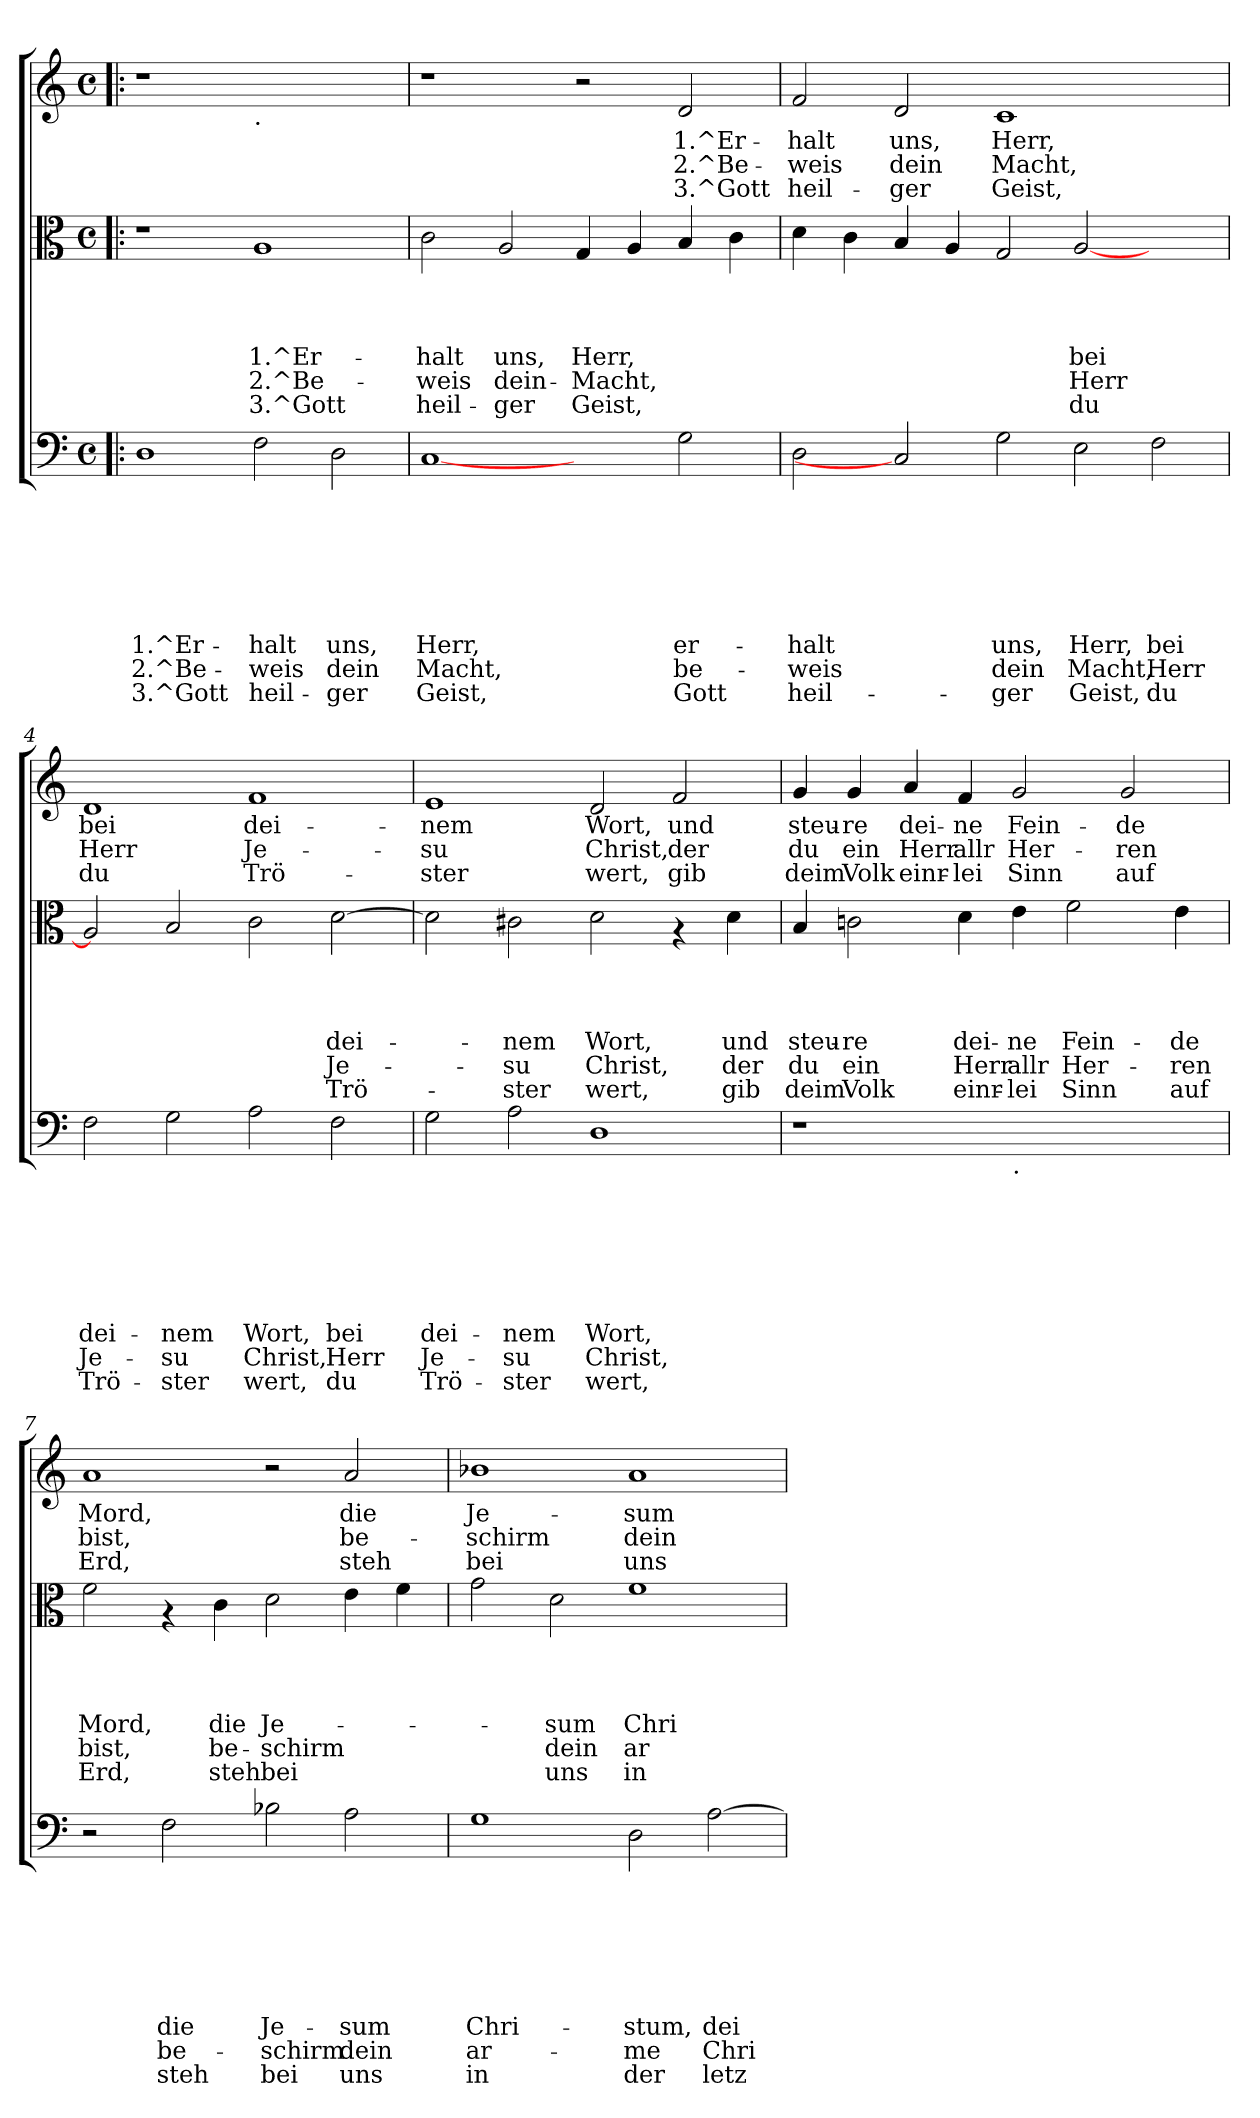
**kern	**text	**text	**text	**text	**text	**text	**text	**text	**text	**kern	**text	**text	**text	**text	**text	**text	**kern	**text	**text	**text
*part3	*part3	*part3	*part3	*part3	*part3	*part3	*part3	*part3	*part3	*part2	*part2	*part2	*part2	*part2	*part2	*part2	*part1	*part1	*part1	*part1
*staff3	*staff3	*staff3	*staff3	*staff3	*staff3	*staff3	*staff3	*staff3	*staff3	*staff2	*staff2	*staff2	*staff2	*staff2	*staff2	*staff2	*staff1	*staff1	*staff1	*staff1
*clefF4	*	*	*	*	*	*	*	*	*	*clefC3	*	*	*	*	*	*	*clefG2	*	*	*
*k[]	*	*	*	*	*	*	*	*	*	*k[]	*	*	*	*	*	*	*k[]	*	*	*
*C:	*	*	*	*	*	*	*	*	*	*C:	*	*	*	*	*	*	*C:	*	*	*
*M4/4	*	*	*	*	*	*	*	*	*	*M4/4	*	*	*	*	*	*	*M4/4	*	*	*
*met(c)	*	*	*	*	*	*	*	*	*	*met(c)	*	*	*	*	*	*	*met(c)	*	*	*
=1!|:	=1!|:	=1!|:	=1!|:	=1!|:	=1!|:	=1!|:	=1!|:	=1!|:	=1!|:	=1!|:	=1!|:	=1!|:	=1!|:	=1!|:	=1!|:	=1!|:	=1!|:	=1!|:	=1!|:	=1!|:
!	!	!	!	!	!	!	!LO:LY:b:rj	!LO:LY:b:rj	!LO:LY:b:rj	!	!	!	!	!	!	!	!	!	!	!
1D	.	.	.	.	.	.	1.^Er-	2.^Be-	3.^Gott	1r	.	.	.	.	.	.	1r	.	.	.
!	!	!	!	!	!	!	!	!	!	!	!	!	!	!	!	!	!LO:TX:b:t=.	!	!	!
!	!	!	!	!	!	!	!LO:LY:b:rj	!LO:LY:b:rj	!LO:LY:b:rj	!	!	!	!	!LO:LY:b:rj	!LO:LY:b:rj	!LO:LY:b:rj	!	!	!	!
2F\	.	.	.	.	.	.	-halt	-weis	heil-	1A	.	.	.	1.^Er-	2.^Be-	3.^Gott	1ryy	.	.	.
!	!	!	!	!	!	!	!LO:LY:b:rj	!LO:LY:b:rj	!LO:LY:b:rj	!	!	!	!	!	!	!	!	!	!	!
2D\	.	.	.	.	.	.	uns,	dein	-ger	.	.	.	.	.	.	.	.	.	.	.
=2	=2	=2	=2	=2	=2	=2	=2	=2	=2	=2	=2	=2	=2	=2	=2	=2	=2	=2	=2	=2
!	!	!	!	!	!	!	!LO:LY:b:rj	!LO:LY:b:rj	!LO:LY:b:rj	!	!	!	!	!LO:LY:b:rj	!LO:LY:b:rj	!LO:LY:b:rj	!	!	!	!
[1C	.	.	.	.	.	.	Herr,	Macht,	Geist,	2c\	.	.	.	-halt	-weis	heil-	1r	.	.	.
!	!	!	!	!	!	!	!	!	!	!	!	!	!	!LO:LY:b:rj	!LO:LY:b:rj	!LO:LY:b:rj	!	!	!	!
.	.	.	.	.	.	.	.	.	.	2A/	.	.	.	uns,	dein-	-ger	.	.	.	.
!	!	!	!	!	!	!	!	!	!	!	!	!	!	!LO:LY:b:rj	!LO:LY:b:rj	!LO:LY:b:rj	!	!	!	!
2ryy	.	.	.	.	.	.	.	.	.	4G/	.	.	.	Herr,	-Macht,	Geist,	2r	.	.	.
.	.	.	.	.	.	.	.	.	.	4A/	.	.	.	.	.	.	.	.	.	.
!	!	!	!	!	!	!	!LO:LY:b:rj	!LO:LY:b:rj	!LO:LY:b:rj	!	!	!	!	!	!	!	!	!LO:LY:b:rj	!LO:LY:b:rj	!LO:LY:b:rj
2G\	.	.	.	.	.	.	er-	be-	Gott	4B/	.	.	.	.	.	.	2d/	1.^Er-	2.^Be-	3.^Gott
.	.	.	.	.	.	.	.	.	.	4c\	.	.	.	.	.	.	.	.	.	.
=3	=3	=3	=3	=3	=3	=3	=3	=3	=3	=3	=3	=3	=3	=3	=3	=3	=3	=3	=3	=3
!	!	!	!	!	!	!	!LO:LY:b:rj	!LO:LY:b:rj	!LO:LY:b:rj	!	!	!	!	!	!	!	!	!LO:LY:b:rj	!LO:LY:b:rj	!LO:LY:b:rj
2D\	.	.	.	.	.	.	-halt	-weis	heil-	4d\	.	.	.	.	.	.	2f/	-halt	-weis	heil-
.	.	.	.	.	.	.	.	.	.	4c\	.	.	.	.	.	.	.	.	.	.
!	!	!	!	!	!	!	!	!	!	!	!	!	!	!	!	!	!	!LO:LY:b:rj	!LO:LY:b:rj	!LO:LY:b:rj
2C]	.	.	.	.	.	.	.	.	.	4B/	.	.	.	.	.	.	2d/	uns,	dein	-ger
.	.	.	.	.	.	.	.	.	.	4A/	.	.	.	.	.	.	.	.	.	.
!	!	!	!	!	!	!	!LO:LY:b:rj	!LO:LY:b:rj	!LO:LY:b:rj	!	!	!	!	!	!	!	!	!LO:LY:b:rj	!LO:LY:b:rj	!LO:LY:b:rj
2G\	.	.	.	.	.	.	uns,	dein	-ger	2G/	.	.	.	.	.	.	1c	Herr,	Macht,	Geist,
!	!	!	!	!	!	!	!LO:LY:b:rj	!LO:LY:b:rj	!LO:LY:b:rj	!	!	!	!	!LO:LY:b:rj	!LO:LY:b:rj	!LO:LY:b:rj	!	!	!	!
2E\	.	.	.	.	.	.	Herr,	Macht,	Geist,	[<2A/	.	.	.	bei	Herr	du	.	.	.	.
!	!	!	!	!	!	!	!LO:LY:b:rj	!LO:LY:b:rj	!LO:LY:b:rj	!	!	!	!	!	!	!	!	!	!	!
2F\	.	.	.	.	.	.	bei	Herr	du	2ryy	.	.	.	.	.	.	2ryy	.	.	.
=4	=4	=4	=4	=4	=4	=4	=4	=4	=4	=4	=4	=4	=4	=4	=4	=4	=4	=4	=4	=4
!	!	!	!	!	!	!	!LO:LY:b:rj	!LO:LY:b:rj	!LO:LY:b:rj	!	!	!	!	!	!	!	!	!LO:LY:b:rj	!LO:LY:b:rj	!LO:LY:b:rj
2F\	.	.	.	.	.	.	dei-	Je-	Trö-	2A/]	.	.	.	.	.	.	1d	bei	Herr	du
!	!	!	!	!	!	!	!LO:LY:b:rj	!LO:LY:b:rj	!LO:LY:b:rj	!	!	!	!	!	!	!	!	!	!	!
2G\	.	.	.	.	.	.	-nem	-su	-ster	2B/	.	.	.	.	.	.	.	.	.	.
!	!	!	!	!	!	!	!LO:LY:b:rj	!LO:LY:b:rj	!LO:LY:b:rj	!	!	!	!	!	!	!	!	!LO:LY:b:rj	!LO:LY:b:rj	!LO:LY:b:rj
2A\	.	.	.	.	.	.	Wort,	Christ,	wert,	2c\	.	.	.	.	.	.	1f	dei-	Je-	Trö-
!	!	!	!	!	!	!	!LO:LY:b:rj	!LO:LY:b:rj	!LO:LY:b:rj	!	!	!	!	!LO:LY:b:rj	!LO:LY:b:rj	!LO:LY:b:rj	!	!	!	!
2F\	.	.	.	.	.	.	bei	Herr	du	[<2d\	.	.	.	dei-	Je-	Trö-	.	.	.	.
!!LO:LB:g=z
=5	=5	=5	=5	=5	=5	=5	=5	=5	=5	=5	=5	=5	=5	=5	=5	=5	=5	=5	=5	=5
!	!	!	!	!	!	!	!LO:LY:b:rj	!LO:LY:b:rj	!LO:LY:b:rj	!	!	!	!	!	!	!	!	!LO:LY:b:rj	!LO:LY:b:rj	!LO:LY:b:rj
2G\	.	.	.	.	.	.	dei-	Je-	Trö-	2d\]	.	.	.	.	.	.	1e	-nem	-su	-ster
!	!	!	!	!	!	!	!LO:LY:b:rj	!LO:LY:b:rj	!LO:LY:b:rj	!	!	!	!	!LO:LY:b:rj	!LO:LY:b:rj	!LO:LY:b:rj	!	!	!	!
2A\	.	.	.	.	.	.	-nem	-su	-ster	2c#X\	.	.	.	-nem	-su	-ster	.	.	.	.
!	!	!	!	!	!	!	!LO:LY:b:rj	!LO:LY:b:rj	!LO:LY:b:rj	!	!	!	!	!LO:LY:b:rj	!LO:LY:b:rj	!LO:LY:b:rj	!	!LO:LY:b:rj	!LO:LY:b:rj	!LO:LY:b:rj
1D	.	.	.	.	.	.	Wort,	Christ,	wert,	2d\	.	.	.	Wort,	Christ,	wert,	2d/	Wort,	Christ,	wert,
!	!	!	!	!	!	!	!	!	!	!	!	!	!	!	!	!	!	!LO:LY:b:rj	!LO:LY:b:rj	!LO:LY:b:rj
.	.	.	.	.	.	.	.	.	.	4rG	.	.	.	.	.	.	2f/	und	der	gib
!	!	!	!	!	!	!	!	!	!	!	!	!	!	!LO:LY:b:rj	!LO:LY:b:rj	!LO:LY:b:rj	!	!	!	!
.	.	.	.	.	.	.	.	.	.	4d\	.	.	.	und	der	gib	.	.	.	.
=6	=6	=6	=6	=6	=6	=6	=6	=6	=6	=6	=6	=6	=6	=6	=6	=6	=6	=6	=6	=6
!	!	!	!	!	!	!	!	!	!	!	!	!	!	!LO:LY:b:rj	!LO:LY:b:rj	!LO:LY:b:rj	!	!LO:LY:b:rj	!LO:LY:b:rj	!LO:LY:b:rj
1r	.	.	.	.	.	.	.	.	.	4B/	.	.	.	steu-	du	deim	4g/	steu-	du	deim
!	!	!	!	!	!	!	!	!	!	!	!	!	!	!LO:LY:b:rj	!LO:LY:b:rj	!LO:LY:b:rj	!	!LO:LY:b:rj	!LO:LY:b:rj	!LO:LY:b:rj
.	.	.	.	.	.	.	.	.	.	2cni\	.	.	.	-re	ein	Volk	4g/	-re	ein	Volk
!	!	!	!	!	!	!	!	!	!	!	!	!	!	!	!	!	!	!LO:LY:b:rj	!LO:LY:b:rj	!LO:LY:b:rj
.	.	.	.	.	.	.	.	.	.	.	.	.	.	.	.	.	4a/	dei-	Herr	einr-
!	!	!	!	!	!	!	!	!	!	!	!	!	!	!LO:LY:b:rj	!LO:LY:b:rj	!LO:LY:b:rj	!	!LO:LY:b:rj	!LO:LY:b:rj	!LO:LY:b:rj
.	.	.	.	.	.	.	.	.	.	4d\	.	.	.	dei-	Herr	einr-	4f/	-ne	allr	-lei
!LO:TX:b:t=.	!	!	!	!	!	!	!	!	!	!	!	!	!	!	!	!	!	!	!	!
!	!	!	!	!	!	!	!	!	!	!	!	!	!	!LO:LY:b:rj	!LO:LY:b:rj	!LO:LY:b:rj	!	!LO:LY:b:rj	!LO:LY:b:rj	!LO:LY:b:rj
1ryy	.	.	.	.	.	.	.	.	.	4e\	.	.	.	-ne	allr	-lei	2g/	Fein-	Her-	Sinn
!	!	!	!	!	!	!	!	!	!	!	!	!	!	!LO:LY:b:rj	!LO:LY:b:rj	!LO:LY:b:rj	!	!	!	!
.	.	.	.	.	.	.	.	.	.	2f\	.	.	.	Fein-	Her-	Sinn	.	.	.	.
!	!	!	!	!	!	!	!	!	!	!	!	!	!	!	!	!	!	!LO:LY:b:rj	!LO:LY:b:rj	!LO:LY:b:rj
.	.	.	.	.	.	.	.	.	.	.	.	.	.	.	.	.	2g/	-de	-ren	auf
!	!	!	!	!	!	!	!	!	!	!	!	!	!	!LO:LY:b:rj	!LO:LY:b:rj	!LO:LY:b:rj	!	!	!	!
.	.	.	.	.	.	.	.	.	.	4e\	.	.	.	-de	-ren	auf	.	.	.	.
=7	=7	=7	=7	=7	=7	=7	=7	=7	=7	=7	=7	=7	=7	=7	=7	=7	=7	=7	=7	=7
!	!	!	!	!	!	!	!	!	!	!	!	!	!	!LO:LY:b:rj	!LO:LY:b:rj	!LO:LY:b:rj	!	!LO:LY:b:rj	!LO:LY:b:rj	!LO:LY:b:rj
2r	.	.	.	.	.	.	.	.	.	2f\	.	.	.	Mord,	bist,	Erd,	1a	Mord,	bist,	Erd,
!	!	!	!	!	!	!	!LO:LY:b:rj	!LO:LY:b:rj	!LO:LY:b:rj	!	!	!	!	!	!	!	!	!	!	!
2F\	.	.	.	.	.	.	die	be-	steh	4rG	.	.	.	.	.	.	.	.	.	.
!	!	!	!	!	!	!	!	!	!	!	!	!	!	!LO:LY:b:rj	!LO:LY:b:rj	!LO:LY:b:rj	!	!	!	!
.	.	.	.	.	.	.	.	.	.	4c\	.	.	.	die	be-	steh	.	.	.	.
!	!	!	!	!	!	!	!LO:LY:b:rj	!LO:LY:b:rj	!LO:LY:b:rj	!	!	!	!	!LO:LY:b:rj	!LO:LY:b:rj	!LO:LY:b:rj	!	!	!	!
2B-X\	.	.	.	.	.	.	Je-	-schirm	bei	2d\	.	.	.	Je-	-schirm	bei	2r	.	.	.
!	!	!	!	!	!	!	!LO:LY:b:rj	!LO:LY:b:rj	!LO:LY:b:rj	!	!	!	!	!	!	!	!	!LO:LY:b:rj	!LO:LY:b:rj	!LO:LY:b:rj
2A\	.	.	.	.	.	.	-sum	dein	uns	4e\	.	.	.	.	.	.	2a/	die	be-	steh
.	.	.	.	.	.	.	.	.	.	4f\	.	.	.	.	.	.	.	.	.	.
=8	=8	=8	=8	=8	=8	=8	=8	=8	=8	=8	=8	=8	=8	=8	=8	=8	=8	=8	=8	=8
!	!	!	!	!	!	!	!LO:LY:b:rj	!LO:LY:b:rj	!LO:LY:b:rj	!	!	!	!	!	!	!	!	!LO:LY:b:rj	!LO:LY:b:rj	!LO:LY:b:rj
1G	.	.	.	.	.	.	Chri-	ar-	in	2g\	.	.	.	.	.	.	1b-X	Je-	-schirm	bei
!	!	!	!	!	!	!	!	!	!	!	!	!	!	!LO:LY:b:rj	!LO:LY:b:rj	!LO:LY:b:rj	!	!	!	!
.	.	.	.	.	.	.	.	.	.	2d\	.	.	.	-sum	dein	uns	.	.	.	.
!	!	!	!	!	!	!	!LO:LY:b:rj	!LO:LY:b:rj	!LO:LY:b:rj	!	!	!	!	!LO:LY:b:rj	!LO:LY:b:rj	!LO:LY:b:rj	!	!LO:LY:b:rj	!LO:LY:b:rj	!LO:LY:b:rj
2D\	.	.	.	.	.	.	-stum,	-me	der	1f	.	.	.	Chri-	ar-	in	1a	-sum	dein	uns
!	!	!	!	!	!	!	!LO:LY:b:rj	!LO:LY:b:rj	!LO:LY:b:rj	!	!	!	!	!	!	!	!	!	!	!
[<2A\	.	.	.	.	.	.	dei-	Chri-	letz-	.	.	.	.	.	.	.	.	.	.	.
=	=	=	=	=	=	=	=	=	=	=	=	=	=	=	=	=	=	=	=	=
*-	*-	*-	*-	*-	*-	*-	*-	*-	*-	*-	*-	*-	*-	*-	*-	*-	*-	*-	*-	*-
